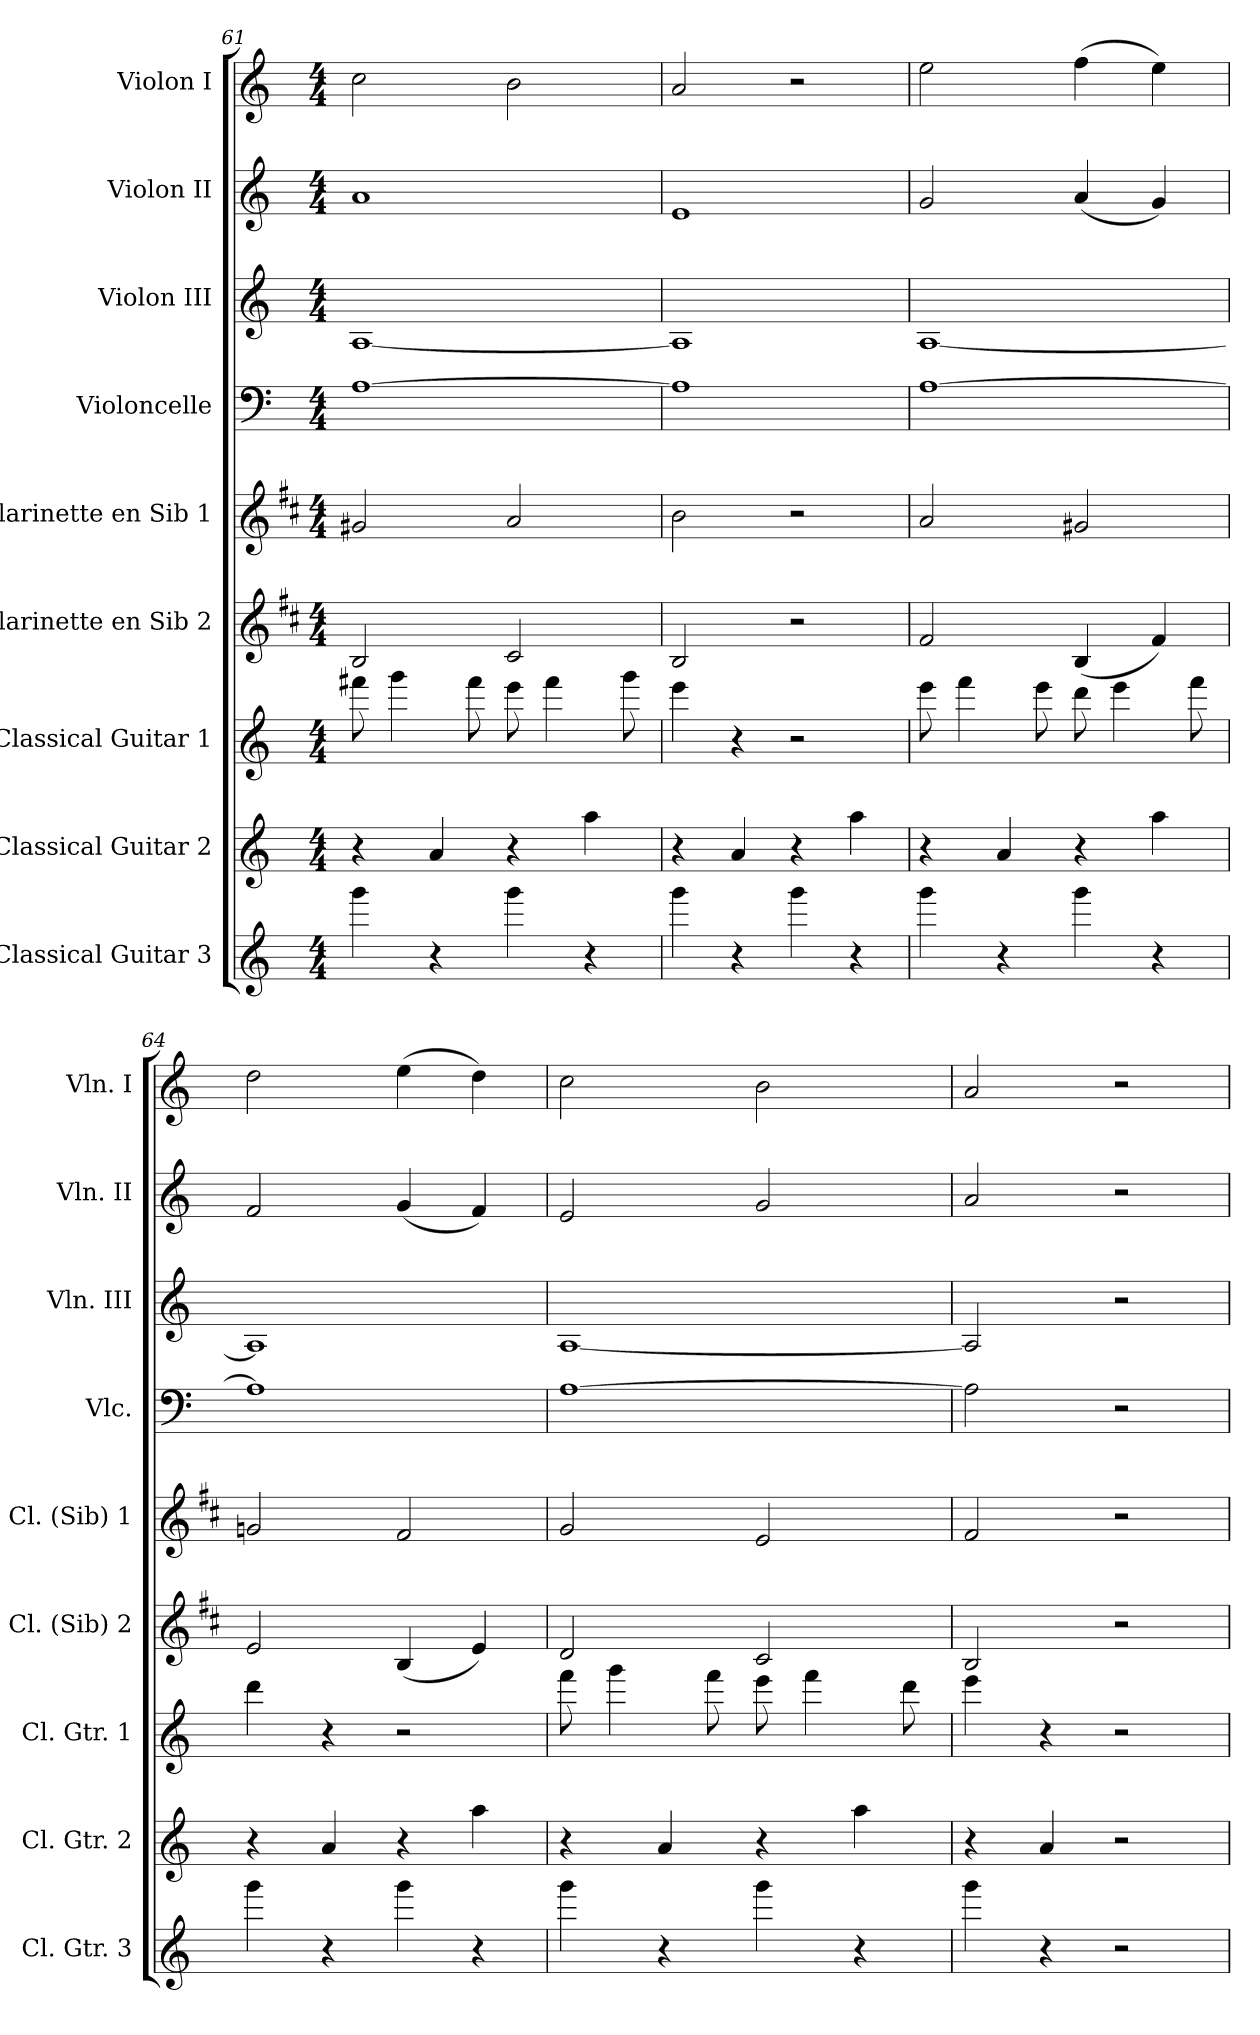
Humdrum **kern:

**kern	**kern	**kern	**kern	**kern	**kern	**kern	**kern	**kern
*part9	*part8	*part7	*part6	*part5	*part4	*part3	*part2	*part1
*staff9	*staff8	*staff7	*staff6	*staff5	*staff4	*staff3	*staff2	*staff1
*I"Classical Guitar 3	*I"Classical Guitar 2	*I"Classical Guitar 1	*I"Clarinette en Sib 2	*I"Clarinette en Sib 1	*I"Violoncelle	*I"Violon III	*I"Violon II	*I"Violon I
*I'Cl. Gtr. 3	*I'Cl. Gtr. 2	*I'Cl. Gtr. 1	*I'Cl. (Sib) 2	*I'Cl. (Sib) 1	*I'Vlc.	*I'Vln. III	*I'Vln. II	*I'Vln. I
!!LO:PB:g=z
*clefG2	*clefG2	*clefG2	*clefG2	*clefG2	*clefF4	*clefG2	*clefG2	*clefG2
*ITrd7c12	*ITrd7c12	*ITrd7c12	*ITrd1c2	*ITrd1c2	*	*	*	*
*k[]	*k[]	*k[]	*k[]	*k[]	*k[]	*k[]	*k[]	*k[]
*C:	*C:	*C:	*C:	*C:	*C:	*C:	*C:	*C:
*M4/4	*M4/4	*M4/4	*M4/4	*M4/4	*M4/4	*M4/4	*M4/4	*M4/4
=61	=61	=61	=61	=61	=61	=61	=61	=61
4gg\	4r	8ff#X\	2A/	2f#X/	[1A	[1A	1a	2cc\
.	.	4gg\	.	.	.	.	.	.
4r	4A</	.	.	.	.	.	.	.
.	.	8ff#\	.	.	.	.	.	.
4gg\	4r	8ee\	2B/	2g/	.	.	.	2b\
.	.	4ff#\	.	.	.	.	.	.
4r	4a>\	.	.	.	.	.	.	.
.	.	8gg\	.	.	.	.	.	.
=62	=62	=62	=62	=62	=62	=62	=62	=62
4gg\	4r	4ee\	2A/	2a\	1A]	1A]	1e	2a/
4r	4A</	4r	.	.	.	.	.	.
4gg\	4r	2r	2r	2r	.	.	.	2r
4r	4a>\	.	.	.	.	.	.	.
=63	=63	=63	=63	=63	=63	=63	=63	=63
4gg\	4r	8ee\	2e/	2g/	[1A	[1A	2g/	2ee\
.	.	4ff\	.	.	.	.	.	.
4r	4A</	.	.	.	.	.	.	.
.	.	8ee\	.	.	.	.	.	.
4gg\	4r	8dd\	(<4A/	2f#X/	.	.	(<4a/	(>4ff\
.	.	4ee\	.	.	.	.	.	.
4r	4a>\	.	4e/)	.	.	.	4g/)	4ee\)
.	.	8ff\	.	.	.	.	.	.
=64	=64	=64	=64	=64	=64	=64	=64	=64
4gg\	4r	4dd\	2d/	2fn/	1A]	1A]	2f/	2dd\
4r	4A</	4r	.	.	.	.	.	.
4gg\	4r	2r	(<4A/	2e/	.	.	(<4g/	(>4ee\
4r	4a>\	.	4d/)	.	.	.	4f/)	4dd\)
=65	=65	=65	=65	=65	=65	=65	=65	=65
4gg\	4r	8ff\	2c/	2f/	[1A	[1A	2e/	2cc\
.	.	4gg\	.	.	.	.	.	.
4r	4A</	.	.	.	.	.	.	.
.	.	8ff\	.	.	.	.	.	.
4gg\	4r	8ee\	2B/	2d/	.	.	2g/	2b\
.	.	4ff\	.	.	.	.	.	.
4r	4a>\	.	.	.	.	.	.	.
.	.	8dd\	.	.	.	.	.	.
=66	=66	=66	=66	=66	=66	=66	=66	=66
4gg\	4r	4ee\	2A/	2e/	2A\]	2A/]	2a/	2a/
4r	4A</	4r	.	.	.	.	.	.
2r	2r	2r	2r	2r	2r	2r	2r	2r
=	=	=	=	=	=	=	=	=
*-	*-	*-	*-	*-	*-	*-	*-	*-
